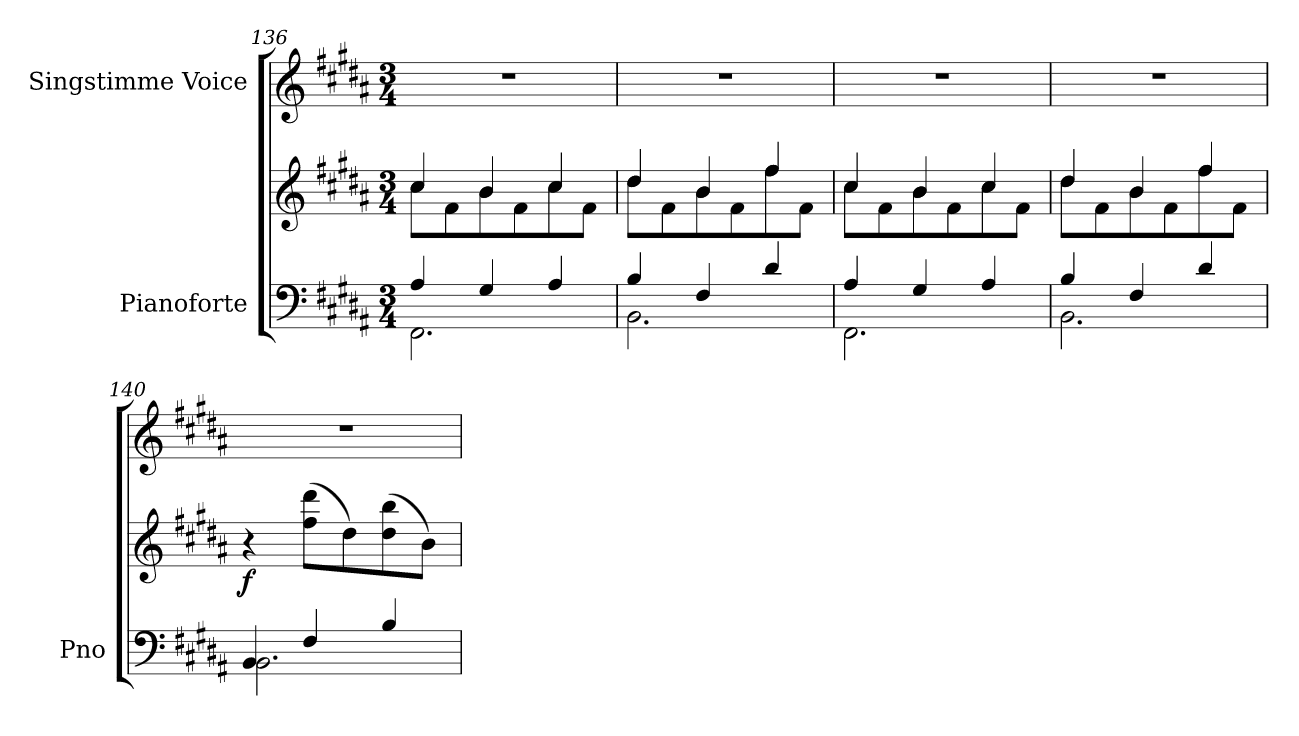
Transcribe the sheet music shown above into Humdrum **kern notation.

**kern	**kern	**dynam	**kern
*part2	*part2	*part2	*part1
*staff3	*staff2	*staff2/3	*staff1
*I"Pianoforte	*	*	*I"Singstimme Voice
*I'Pno	*	*	*
*clefF4	*clefG2	*	*clefG2
*k[f#c#g#d#a#]	*k[f#c#g#d#a#]	*	*k[f#c#g#d#a#]
*M3/4	*M3/4	*	*M3/4
=136	=136	=136	=136
*^	*^	*	*
4A#/	2.FF#\	4cc#/	8cc#\L	.	2.r
.	.	.	8f#\	.	.
4G#/	.	4b/	8b\	.	.
.	.	.	8f#\	.	.
4A#/	.	4cc#/	8cc#\	.	.
.	.	.	8f#\J	.	.
!!LO:LB:g=z
=137	=137	=137	=137	=137	=137
4B/	2.BB\	4dd#/	8dd#\L	.	2.r
.	.	.	8f#\	.	.
4F#/	.	4b/	8b\	.	.
.	.	.	8f#\	.	.
4d#/	.	4ff#/	8ff#\	.	.
.	.	.	8f#\J	.	.
=138	=138	=138	=138	=138	=138
4A#/	2.FF#\	4cc#/	8cc#\L	.	2.r
.	.	.	8f#\	.	.
4G#/	.	4b/	8b\	.	.
.	.	.	8f#\	.	.
4A#/	.	4cc#/	8cc#\	.	.
.	.	.	8f#\J	.	.
=139	=139	=139	=139	=139	=139
4B/	2.BB\	4dd#/	8dd#\L	.	2.r
.	.	.	8f#\	.	.
4F#/	.	4b/	8b\	.	.
.	.	.	8f#\	.	.
4d#/	.	4ff#/	8ff#\	.	.
.	.	.	8f#\J	.	.
=140	=140	=140	=140	=140	=140
!	!	!	!	!LO:DY:b	!
*	*	*v	*v	*	*
4BB/	2.BB\	4r	f	2.r
4F#/	.	(8ff#\ 8ddd#\L	.	.
.	.	8dd#\)	.	.
4B/	.	(8dd#\ 8bb\	.	.
.	.	8b\J)	.	.
*v	*v	*	*	*
=	=	=	=
*-	*-	*-	*-
